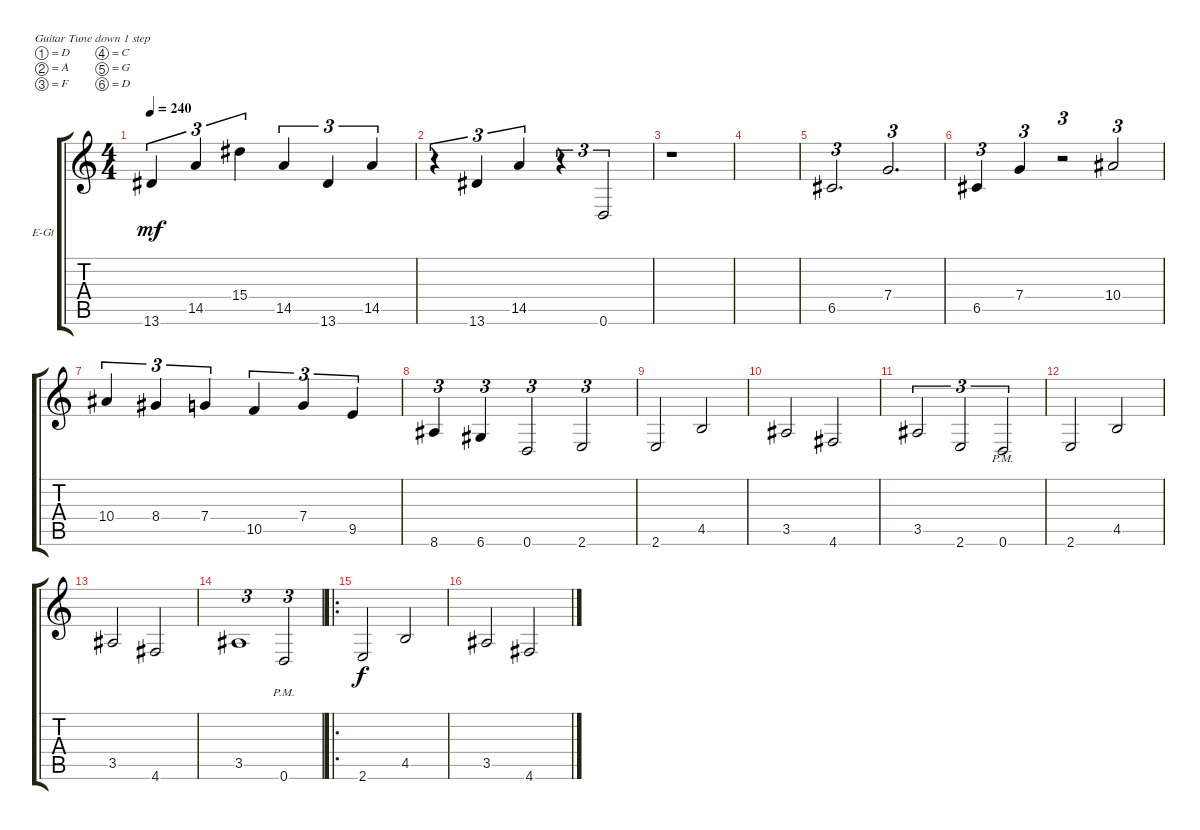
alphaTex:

\defaultSystemsLayout 4
\bracketExtendMode groupsimilarinstruments
\firstSystemTrackNameOrientation horizontal
\otherSystemsTrackNameOrientation horizontal
\track ("Electric Guitar" "E-Gt") {instrument distortionguitar}
\staff {score tabs}
\tuning (D4 A3 F3 C3 G2 D2)
\ts (4 4)
\tempo 240
\clef g2
\ks c
13.6.4{tu (3 2) dy mf} 14.5.4{tu (3 2)} 15.4.4{tu (3 2)} 14.5.4{tu (3 2)} 13.6.4{tu (3 2)} 14.5.4{tu (3 2)} |
r.4{tu (3 2)} 13.6.4{tu (3 2)} 14.5.4{tu (3 2)} r.4{tu (3 2)} 0.6.2{tu (3 2)} |
r.1 |
|
6.5.2{d tu (3 2)} 7.4.2{d tu (3 2)} |
6.5.4{tu (3 2)} 7.4.4{tu (3 2)} r.2{tu (3 2)} 10.4.2{tu (3 2)} |
10.4.4{tu (3 2)} 8.4.4{tu (3 2)} 7.4.4{tu (3 2)} 10.5.4{tu (3 2)} 7.4.4{tu (3 2)} 9.5.4{tu (3 2)} |
8.6.4{tu (3 2)} 6.6.4{tu (3 2)} 0.6.2{tu (3 2)} 2.6.2{tu (3 2)} |
2.6.2 4.5.2 |
3.5.2 4.6.2 |
3.5.2{tu (3 2)} 2.6.2{tu (3 2)} 0.6{pm}.2{tu (3 2)} |
2.6.2 4.5.2 |
3.5.2 4.6.2 |
3.5.1{tu (3 2)} 0.6{pm}.2{tu (3 2)} |
\ro
2.6.2{dy f} 4.5.2 |
3.5.2 4.6.2
